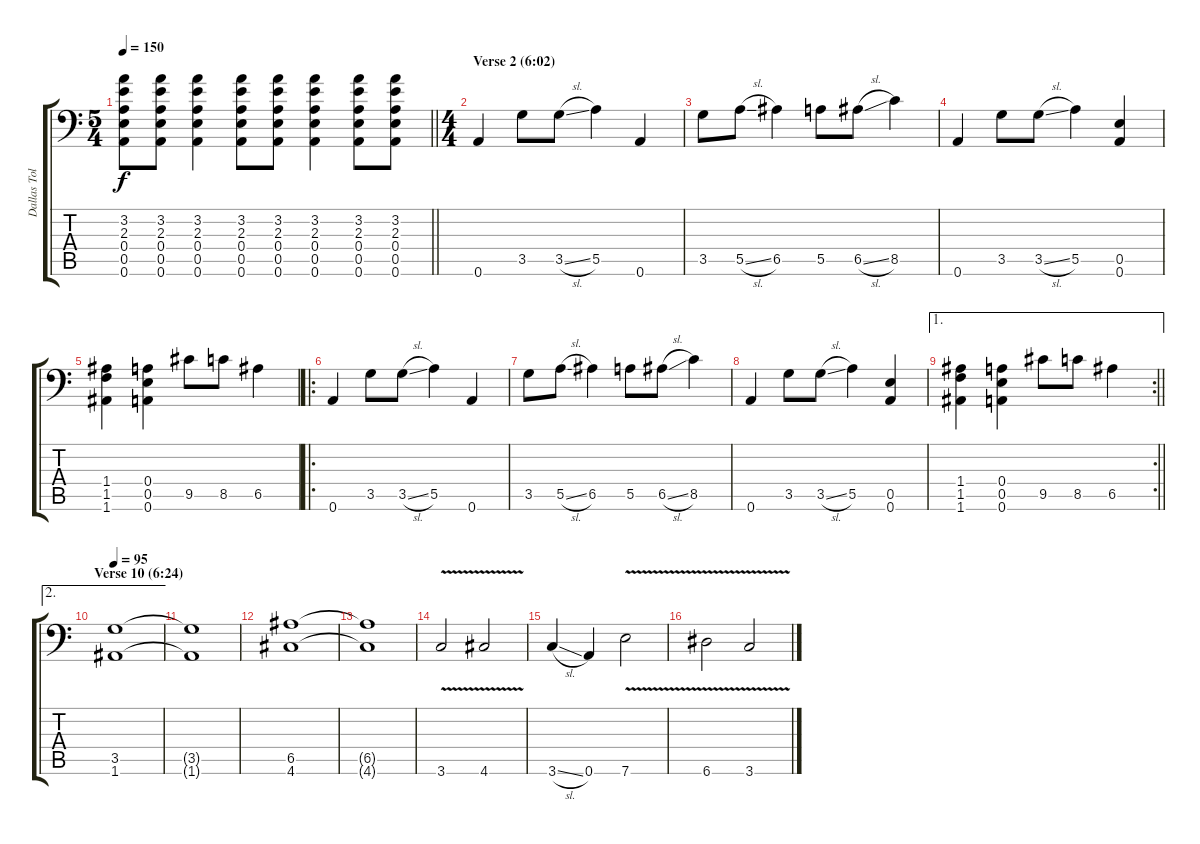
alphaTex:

\track ("Dallas Toller-Wade" "Dallas Tol") {instrument overdrivenguitar}
\staff {score tabs}
\tuning (B3 Gb3 D3 A2 E2 A1) {hide}
\ts (5 4)
\tempo 150
\clef f4
\barLineRight lightlight
\ks c
(3.2 2.3 0.4 0.5 0.6).8{dy f} (3.2 2.3 0.4 0.5 0.6).8 (3.2 2.3 0.4 0.5 0.6).4 (3.2 2.3 0.4 0.5 0.6).8 (3.2 2.3 0.4 0.5 0.6).8 (3.2 2.3 0.4 0.5 0.6).4 (3.2 2.3 0.4 0.5 0.6).8 (3.2 2.3 0.4 0.5 0.6).8 |
\ts (4 4)
\section ("" "Verse 2 (6:02)")
0.6.4 3.5.8 3.5{sl}.8 5.5.4 0.6.4 |
3.5.8 5.5{sl}.8 6.5.4 5.5.8 6.5{sl}.8 8.5.4 |
0.6.4 3.5.8 3.5{sl}.8 5.5.4 (0.5 0.6).4 |
(1.4 1.5 1.6).4 (0.4 0.5 0.6).4 9.5.8 8.5.8 6.5.4 |
\ro
0.6.4 3.5.8 3.5{sl}.8 5.5.4 0.6.4 |
3.5.8 5.5{sl}.8 6.5.4 5.5.8 6.5{sl}.8 8.5.4 |
0.6.4 3.5.8 3.5{sl}.8 5.5.4 (0.5 0.6).4 |
\ae 1
\rc 2
\barLineRight lightlight
(1.4 1.5 1.6).4 (0.4 0.5 0.6).4 9.5.8 8.5.8 6.5.4 |
\ae 2
\section ("" "Verse 10 (6:24)")
\tempo 95
(3.5 1.6).1 |
(3.5{t} 1.6{t}).1 |
(6.5 4.6).1 |
(6.5{t} 4.6{t}).1 |
3.6{v}.2 4.6{v}.2 |
3.6{sl}.4 0.6.4 7.6{v}.2 |
6.6{v}.2 3.6{v}.2
